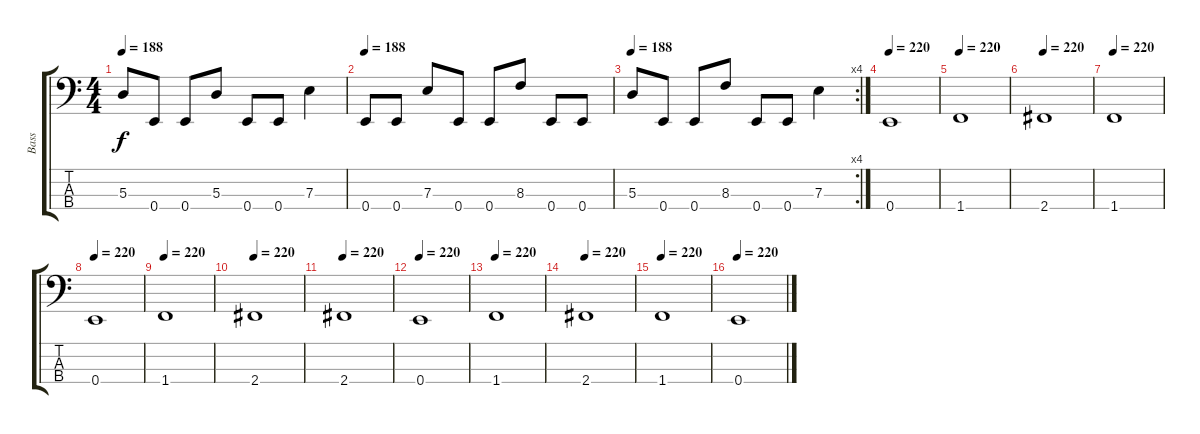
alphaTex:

\track ("Bass" "Bass") {instrument electricbassfinger}
\staff {score tabs}
\tuning (G2 D2 A1 E1) {hide}
\ts (4 4)
\tempo 188
\clef f4
\ks c
5.3.8{dy f} 0.4.8 0.4.8 5.3.8 0.4.8 0.4.8 7.3.4 |
\tempo 188
0.4.8 0.4.8 7.3.8 0.4.8 0.4.8 8.3.8 0.4.8 0.4.8 |
\rc 4
\tempo 188
5.3.8 0.4.8 0.4.8 8.3.8 0.4.8 0.4.8 7.3.4 |
\tempo 220
0.4.1 |
\tempo 220
1.4.1 |
\tempo 220
2.4.1 |
\tempo 220
1.4.1 |
\tempo 220
0.4.1 |
\tempo 220
1.4.1 |
\tempo 220
2.4.1 |
\tempo 220
2.4.1 |
\tempo 220
0.4.1 |
\tempo 220
1.4.1 |
\tempo 220
2.4.1 |
\tempo 220
1.4.1 |
\tempo 220
0.4.1
